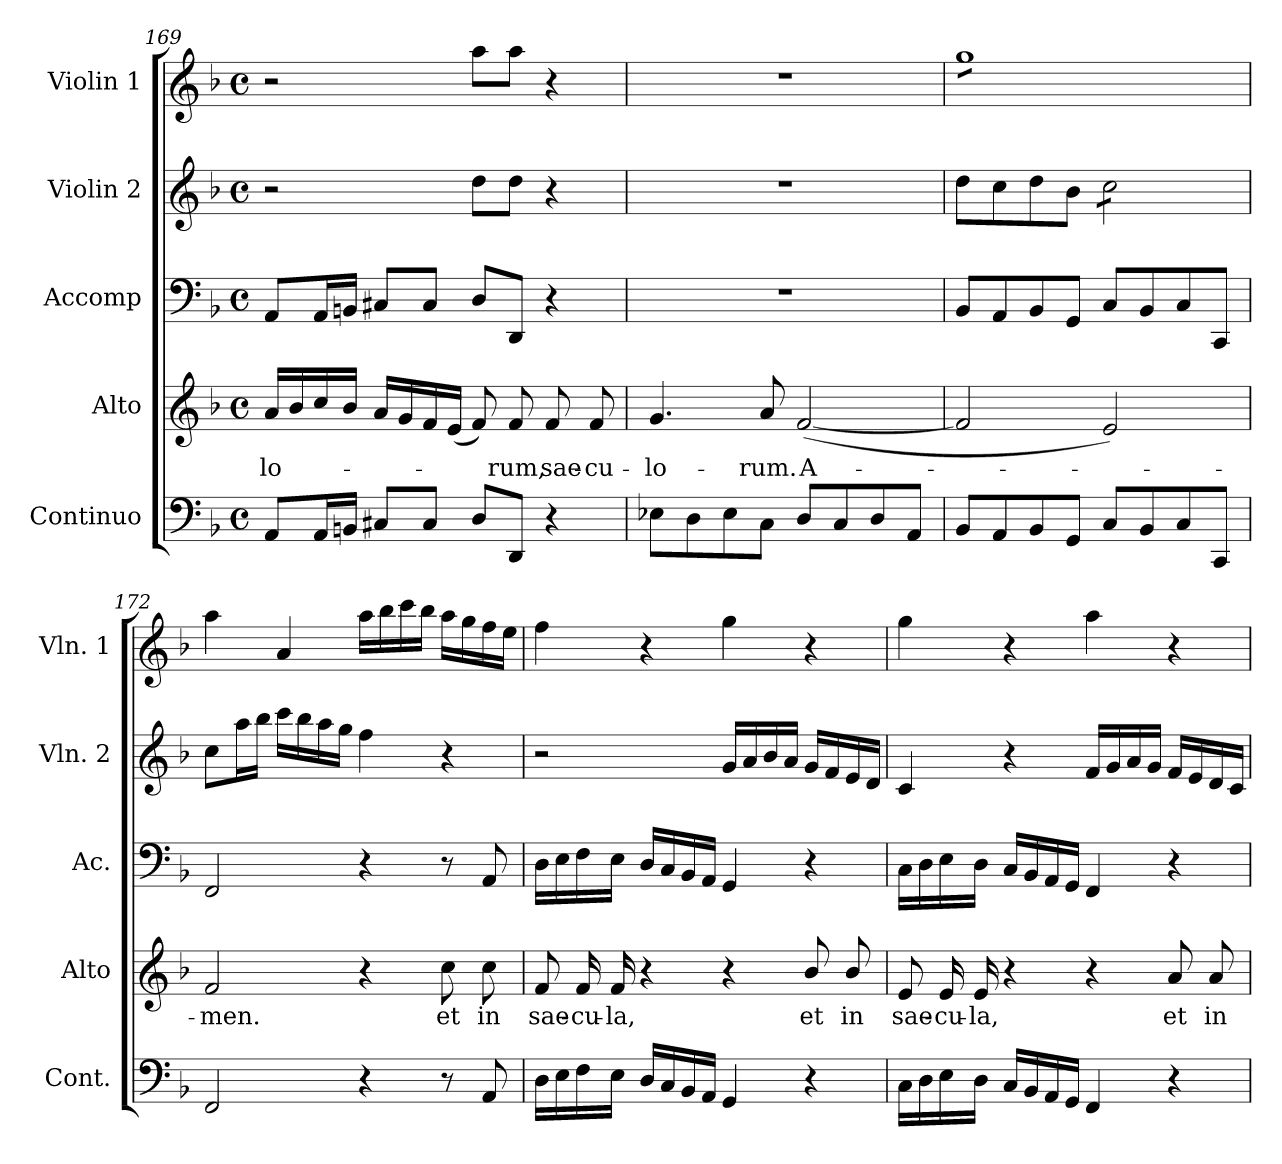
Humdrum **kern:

**kern	**kern	**text	**kern	**kern	**kern
*part5	*part4	*part4	*part3	*part2	*part1
*staff5	*staff4	*staff4	*staff3	*staff2	*staff1
*I"Continuo	*I"Alto	*	*I"Accomp	*I"Violin 2	*I"Violin 1
*I'Cont.	*I'Alto	*	*I'Ac.	*I'Vln. 2	*I'Vln. 1
!!LO:PB:g=z
*clefF4	*clefG2	*	*clefF4	*clefG2	*clefG2
*k[b-]	*k[b-]	*	*k[b-]	*k[b-]	*k[b-]
*F:	*F:	*	*F:	*F:	*F:
*M4/4	*M4/4	*	*M4/4	*M4/4	*M4/4
*met(c)	*met(c)	*	*met(c)	*met(c)	*met(c)
=169	=169	=169	=169	=169	=169
!	!	!LO:LY:b:color=#000000	!	!	!
8AAi/L	16ai/LL	-lo-	8AAi/L	2r	2r
.	16b-i/	.	.	.	.
16AAi/L	16cci/	.	16AAi/L	.	.
16BBni/JJ	16b-i/JJ	.	16BBni/JJ	.	.
8C#Xi/L	16ai/LL	.	8C#Xi/L	.	.
.	16gi/	.	.	.	.
8C#i/J	16fi/	.	8C#i/J	.	.
.	(16ei/JJ	.	.	.	.
8Di/L	8fi/)	.	8Di/L	8ddi\L	8aai\L
!	!	!LO:LY:b:color=#000000	!	!	!
8DDi/J	8fi/	-rum,	8DDi/J	8ddi\J	8aai\J
!	!	!LO:LY:b:color=#000000	!	!	!
4r	8fi/	sae-	4r	4r	4r
!	!	!LO:LY:b:color=#000000	!	!	!
.	8fi/	-cu-	.	.	.
=170	=170	=170	=170	=170	=170
!	!	!LO:LY:b:color=#000000	!	!	!
8E-Xi\L	4.gi/	-lo-	1r	1r	1r
8Di\	.	.	.	.	.
8E-i\	.	.	.	.	.
!	!	!LO:LY:b:color=#000000	!	!	!
8Ci\J	8ai/	-rum.	.	.	.
!	!	!LO:LY:b:color=#000000	!	!	!
8Di/L	([2fi/	A-	.	.	.
8Ci/	.	.	.	.	.
8Di/	.	.	.	.	.
8AAi/J	.	.	.	.	.
=171	=171	=171	=171	=171	=171
*	*	*	*	*	*tremolo
8BB-i/L	2fi/]	.	8BB-i/L	8ddi\L	8ggiL
8AAi/	.	.	8AAi/	8cci\	8ggi
8BB-i/	.	.	8BB-i/	8ddi\	8ggi
8GGi/J	.	.	8GGi/J	8b-i\J	8ggi
*	*	*	*	*tremolo	*
8Ci/L	2ei/)	.	8Ci/L	8cci\L	8ggi
8BB-i/	.	.	8BB-i/	8cci\	8ggi
8Ci/	.	.	8Ci/	8cci\	8ggi
8CCi/J	.	.	8CCi/J	8cci\J	8ggiJ
*	*	*	*	*	*Xtremolo
*	*	*	*	*Xtremolo	*
=172	=172	=172	=172	=172	=172
!	!	!LO:LY:b:color=#000000	!	!	!
2FFi/	2fi/	-men.	2FFi/	8cci\L	4aai\
.	.	.	.	16aai\L	.
.	.	.	.	16bb-i\JJ	.
.	.	.	.	16ccci\LL	4ai/
.	.	.	.	16bb-i\	.
.	.	.	.	16aai\	.
.	.	.	.	16ggi\JJ	.
4r	4r	.	4r	4ffi\	16aai\LL
.	.	.	.	.	16bb-i\
.	.	.	.	.	16ccci\
.	.	.	.	.	16bb-i\JJ
!	!	!LO:LY:b:color=#000000	!	!	!
8r	8cci\	et	8r	4r	16aai\LL
.	.	.	.	.	16ggi\
!	!	!LO:LY:b:color=#000000	!	!	!
8AAi/	8cci\	in	8AAi/	.	16ffi\
.	.	.	.	.	16eei\JJ
!!LO:LB:g=z
=173	=173	=173	=173	=173	=173
!	!	!LO:LY:b:color=#000000	!	!	!
16Di\LL	8fi/	sae-	16Di\LL	2r	4ffi\
16Ei\	.	.	16Ei\	.	.
!	!	!LO:LY:b:color=#000000	!	!	!
16Fi\	16fi/	-cu-	16Fi\	.	.
!	!	!LO:LY:b:color=#000000	!	!	!
16Ei\JJ	16fi/	-la,	16Ei\JJ	.	.
16Di/LL	4r	.	16Di/LL	.	4r
16Ci/	.	.	16Ci/	.	.
16BB-i/	.	.	16BB-i/	.	.
16AAi/JJ	.	.	16AAi/JJ	.	.
4GGi/	4r	.	4GGi/	16gi/LL	4ggi\
.	.	.	.	16ai/	.
.	.	.	.	16b-i/	.
.	.	.	.	16ai/JJ	.
!	!	!LO:LY:b:color=#000000	!	!	!
4r	8b-i/	et	4r	16gi/LL	4r
.	.	.	.	16fi/	.
!	!	!LO:LY:b:color=#000000	!	!	!
.	8b-i/	in	.	16ei/	.
.	.	.	.	16di/JJ	.
=174	=174	=174	=174	=174	=174
!	!	!LO:LY:b:color=#000000	!	!	!
16Ci\LL	8ei/	sae-	16Ci\LL	4ci/	4ggi\
16Di\	.	.	16Di\	.	.
!	!	!LO:LY:b:color=#000000	!	!	!
16Ei\	16ei/	-cu-	16Ei\	.	.
!	!	!LO:LY:b:color=#000000	!	!	!
16Di\JJ	16ei/	-la,	16Di\JJ	.	.
16Ci/LL	4r	.	16Ci/LL	4r	4r
16BB-i/	.	.	16BB-i/	.	.
16AAi/	.	.	16AAi/	.	.
16GGi/JJ	.	.	16GGi/JJ	.	.
4FFi/	4r	.	4FFi/	16fi/LL	4aai\
.	.	.	.	16gi/	.
.	.	.	.	16ai/	.
.	.	.	.	16gi/JJ	.
!	!	!LO:LY:b:color=#000000	!	!	!
4r	8ai/	et	4r	16fi/LL	4r
.	.	.	.	16ei/	.
!	!	!LO:LY:b:color=#000000	!	!	!
.	8ai/	in	.	16di/	.
.	.	.	.	16ci/JJ	.
=	=	=	=	=	=
*-	*-	*-	*-	*-	*-
